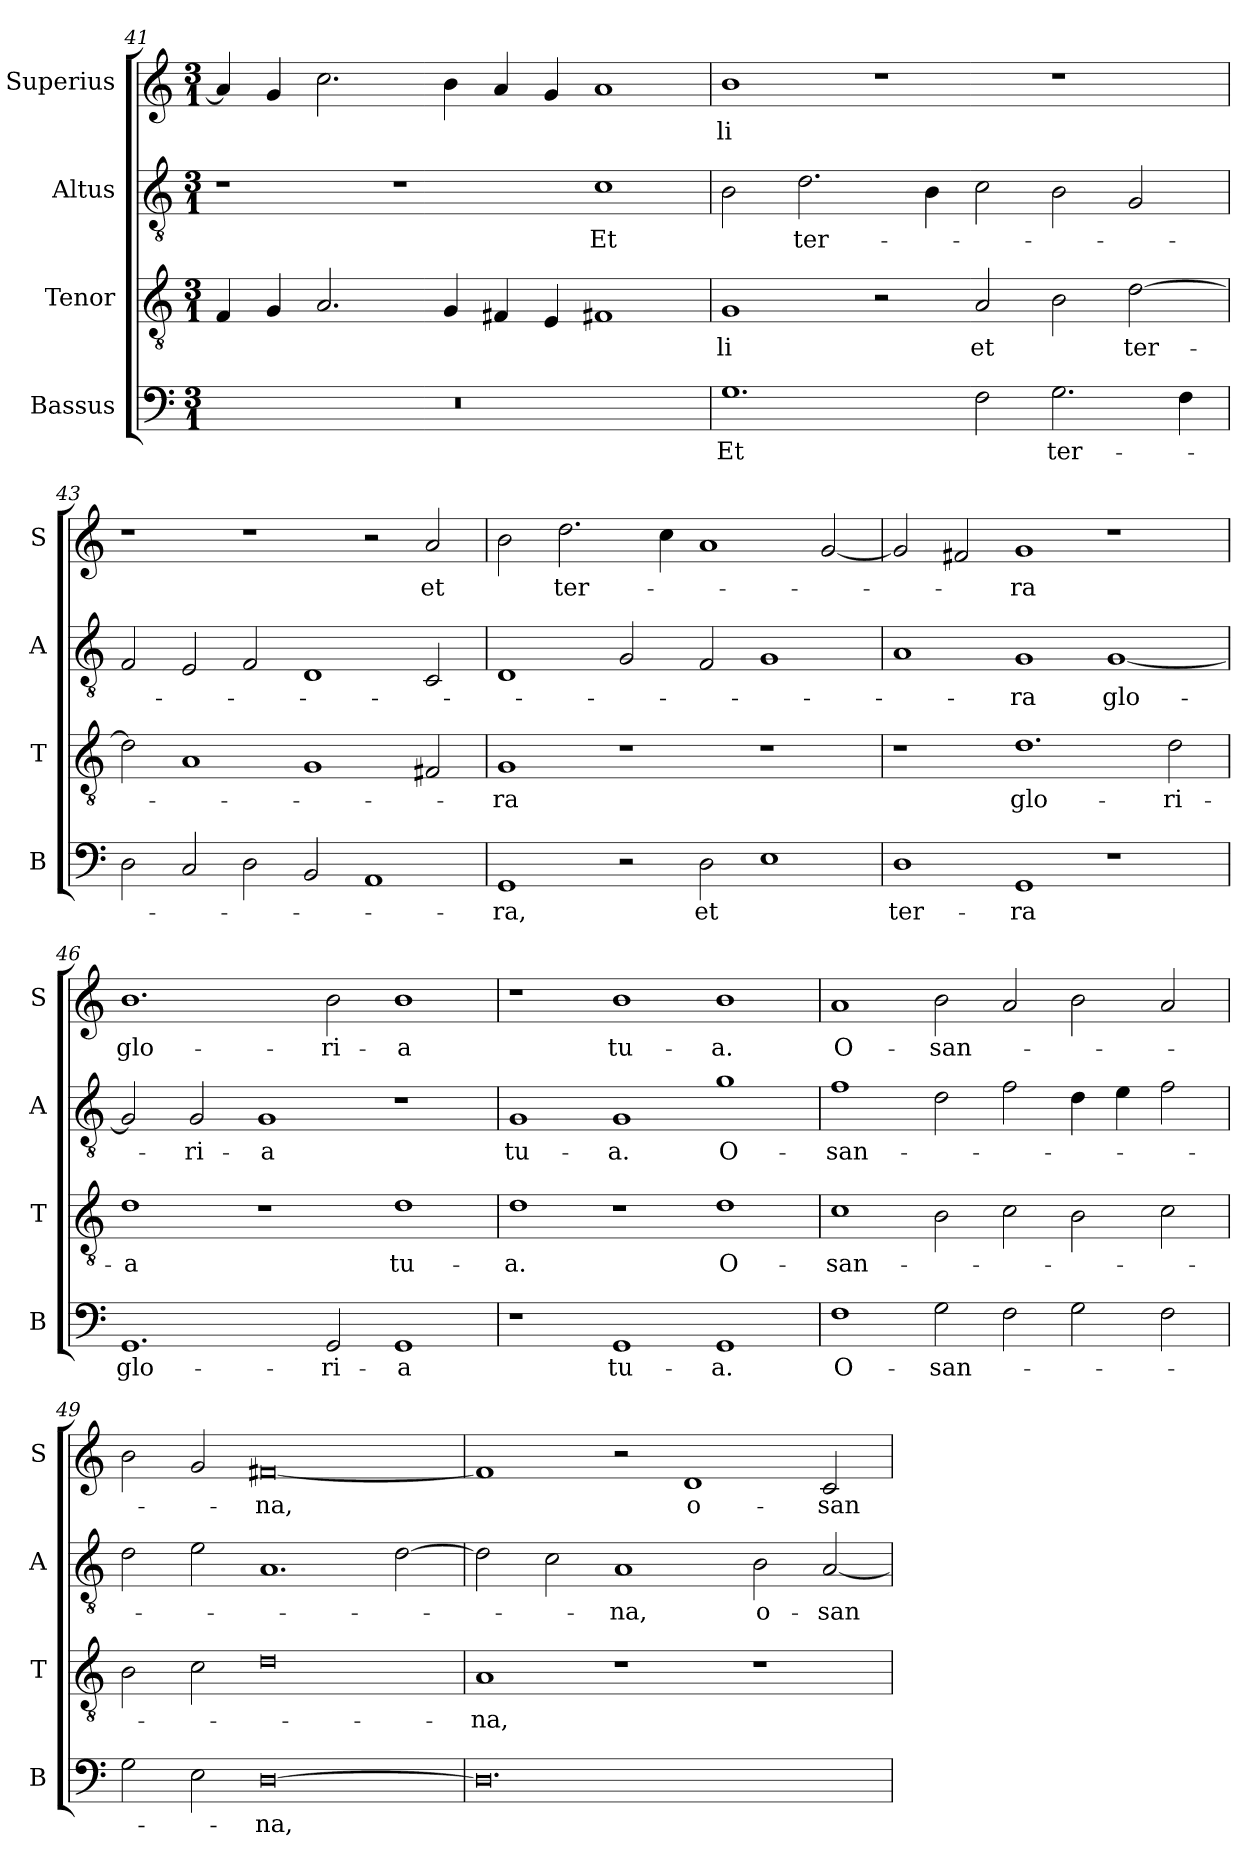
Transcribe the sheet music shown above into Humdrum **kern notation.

**kern	**text	**kern	**text	**kern	**text	**kern	**text
*part4	*part4	*part3	*part3	*part2	*part2	*part1	*part1
*staff4	*staff4	*staff3	*staff3	*staff2	*staff2	*staff1	*staff1
*I"Bassus	*	*I"Tenor	*	*I"Altus	*	*I"Superius	*
*I'B	*	*I'T	*	*I'A	*	*I'S	*
*clefF4	*	*clefGv2	*	*clefGv2	*	*clefG2	*
*k[]	*	*k[]	*	*k[]	*	*k[]	*
*M3/1	*	*M3/1	*	*M3/1	*	*M3/1	*
=41	=41	=41	=41	=41	=41	=41	=41
0.r	.	4F	.	1r	.	4a]	.
.	.	4G	.	.	.	4g	.
.	.	2.A	.	.	.	2.cc	.
.	.	.	.	1r	.	.	.
.	.	4G	.	.	.	4b	.
.	.	4F#X	.	.	.	4a	.
.	.	4E	.	.	.	4g	.
.	.	1F#X	.	1c	Et	1a	.
=42	=42	=42	=42	=42	=42	=42	=42
1.G	Et	1G	-li	2B	.	1b	-li
.	.	.	.	2.d	ter-	.	.
.	.	2r	.	.	.	1r	.
.	.	.	.	4B	.	.	.
2F	.	2A	et	2c	.	.	.
2.G	ter-	2B	.	2B	.	1r	.
.	.	[2d	ter-	2G	.	.	.
4F	.	.	.	.	.	.	.
=43	=43	=43	=43	=43	=43	=43	=43
2D	.	2d]	.	2F	.	1r	.
2C	.	1A	.	2E	.	.	.
2D	.	.	.	2F	.	1r	.
2BB	.	1G	.	1D	.	.	.
1AA	.	.	.	.	.	2r	.
.	.	2F#X	.	2C	.	2a	et
=44	=44	=44	=44	=44	=44	=44	=44
1GG	-ra,	1G	-ra	1D	.	2b	.
.	.	.	.	.	.	2.dd	ter-
2r	.	1r	.	2G	.	.	.
.	.	.	.	.	.	4cc	.
!	!LO:LY:i	!	!	!	!	!	!
2D	et	.	.	2F	.	1a	.
1E	.	1r	.	1G	.	.	.
.	.	.	.	.	.	[2g	.
=45	=45	=45	=45	=45	=45	=45	=45
!	!LO:LY:i	!	!	!	!	!	!
1D	ter-	1r	.	1A	.	2g]	.
.	.	.	.	.	.	2f#X	.
!	!LO:LY:i	!	!	!	!	!	!
1GG	-ra	1.d	glo-	1G	-ra	1g	-ra
1r	.	.	.	[1G	glo-	1r	.
.	.	2d	-ri-	.	.	.	.
=46	=46	=46	=46	=46	=46	=46	=46
1.GG	glo-	1d	-a	2G]	.	1.b	glo-
.	.	.	.	2G	-ri-	.	.
.	.	1r	.	1G	-a	.	.
2GG	-ri-	.	.	.	.	2b	-ri-
1GG	-a	1d	tu-	1r	.	1b	-a
=47	=47	=47	=47	=47	=47	=47	=47
1r	.	1d	-a.	1G	tu-	1r	.
1GG	tu-	1r	.	1G	-a.	1b	tu-
1GG	-a.	1d	O-	1g	O-	1b	-a.
=48	=48	=48	=48	=48	=48	=48	=48
1F	O-	1c	-san-	1f	-san-	1a	O-
2G	-san-	2B	.	2d	.	2b	-san-
2F	.	2c	.	2f	.	2a	.
2G	.	2B	.	4d	.	2b	.
.	.	.	.	4e	.	.	.
2F	.	2c	.	2f	.	2a	.
=49	=49	=49	=49	=49	=49	=49	=49
2G	.	2B	.	2d	.	2b	.
2E	.	2c	.	2e	.	2g	.
[0D	-na,	0d	.	1.A	.	[0f#X	-na,
.	.	.	.	[2d	.	.	.
=50	=50	=50	=50	=50	=50	=50	=50
0.D]	.	1A	-na,	2d]	.	1f#]	.
.	.	.	.	2c	.	.	.
.	.	1r	.	1A	-na,	2r	.
!	!	!	!	!	!	!	!LO:LY:i
.	.	.	.	.	.	1d	o-
!	!	!	!	!	!LO:LY:i	!	!
.	.	1r	.	2B	o-	.	.
!	!	!	!	!	!LO:LY:i	!	!LO:LY:i
.	.	.	.	[2A	-san-	2c	-san-
=	=	=	=	=	=	=	=
*-	*-	*-	*-	*-	*-	*-	*-
